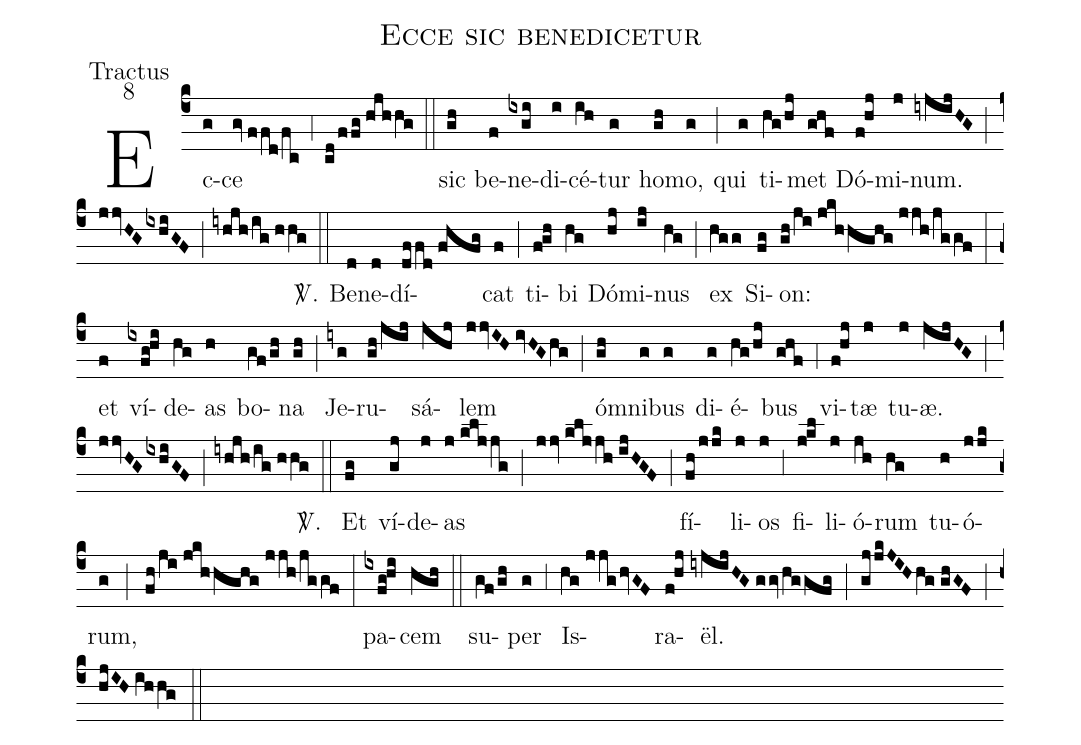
name:Ecce sic benedicetur;
office-part:Tractus;
mode:8;
%%
(c4) Ec(g)ce(gv//ffd/fc) (;4) (cd/ffg//hjhhg) (::) sic(gh) be(f)ne(ixgi)di(i)cé(ih)tur(g) ho(gh)mo,(g) (;) qui(g) ti(hg/hj)met(ghf) Dó(f!hj)mi(j)num.(iyjijHG) (;) (jjvHG/ixhiGF) (;) (iyhjh/ig//hhg) <sp>V/</sp>.(::) Be(d)ne(d)dí(dffd//fhfg)cat(f) (;) ti(f!gh)bi(hg) Dó(hj)mi(ij)nus(hg) (;) ex(hgg) Si(fg)on:(gh/ji//jkhhghg//jjh/jggf) (:) et(f) ví(ixfg!hi)de(hg)as(h) bo(gf/gh)na(gh) (;) Je(iyg)ru(gh/jij)sá(jhj)lem(jjvIH//ivHG/hg) (;) ó(gh)mni(g)bus(g) di(g)é(hg/hj)bus(ghf) (;4) vi(f!hj)tæ(j) tu(j)æ.(jijHG) (;) (jjvHG/ixhiGF) (;) (iyhjh/ig//hhg) <sp>V/</sp>.(::) Et(fg) ví(gj)de(j)as(j//kljjg) (;) (jjv//kljjh//ijHGF) (;) fí(fh/jjk)li(j)os(j) (;3) fi(j!kl)li(j)ó(jh)rum(hg) tu(h)ó(jjk)rum,(g) (;) (fh/ji//jkhhghg//jjh/jggf) (:) pa(ixfg!hi)cem(hgh) (::) su(gf/gh)per(g) (;3) Is(hg//jjg/hvGF)ra(f!hj)ël.(iyjijHG//ggv/hggfg) (;) (gjjkJIH/hg//ghGF) (;) (hjIH//ihhg) (::)
